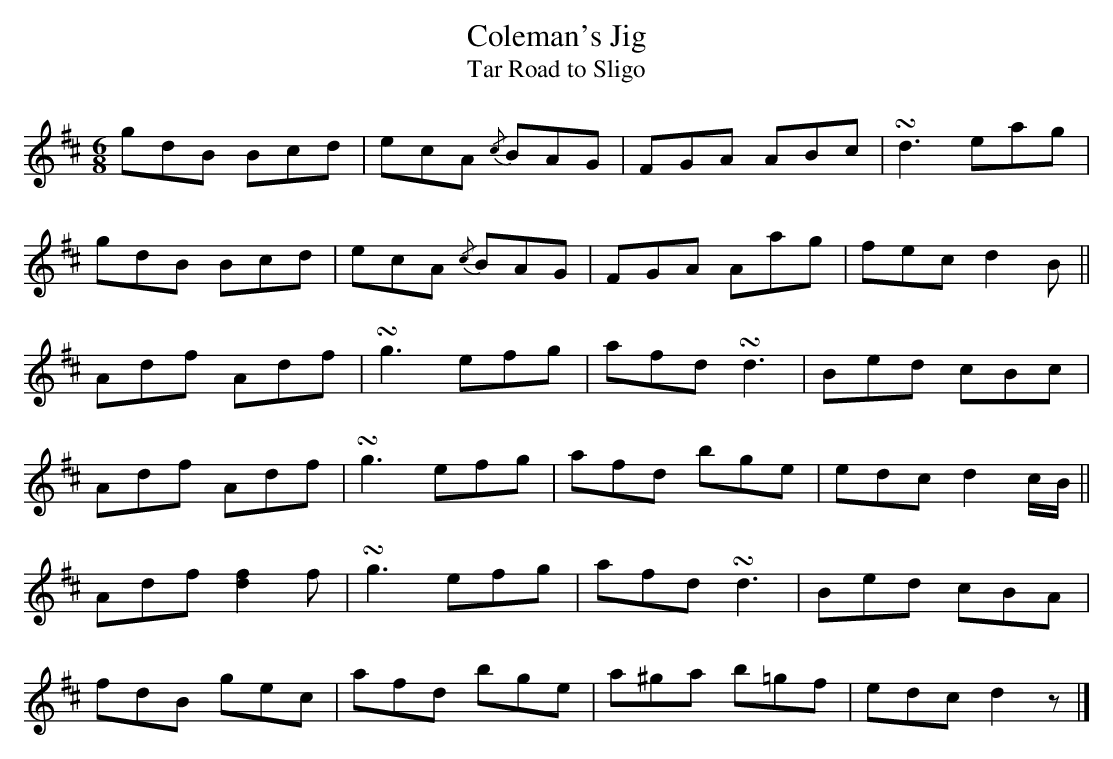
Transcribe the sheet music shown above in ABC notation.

X:1
U: ~ = !turn!
T:Coleman's Jig
T:Tar Road to Sligo
L:1/8
M:6/8
K:D
gdB Bcd | ecA {/c}BAG | FGA ABc | ~d3 eag |
gdB Bcd | ecA {/c}BAG | FGA Aag | fec d2 B ||
Adf Adf | ~g3 efg | afd ~d3 | Bed cBc |
Adf Adf | ~g3 efg | afd bge | edc d2 c/2B/2 ||
Adf [d2f2] f | ~g3 efg | afd ~d3 | Bed cBA |
fdB gec | afd bge | a^ga b=gf | edc d2 z |]
